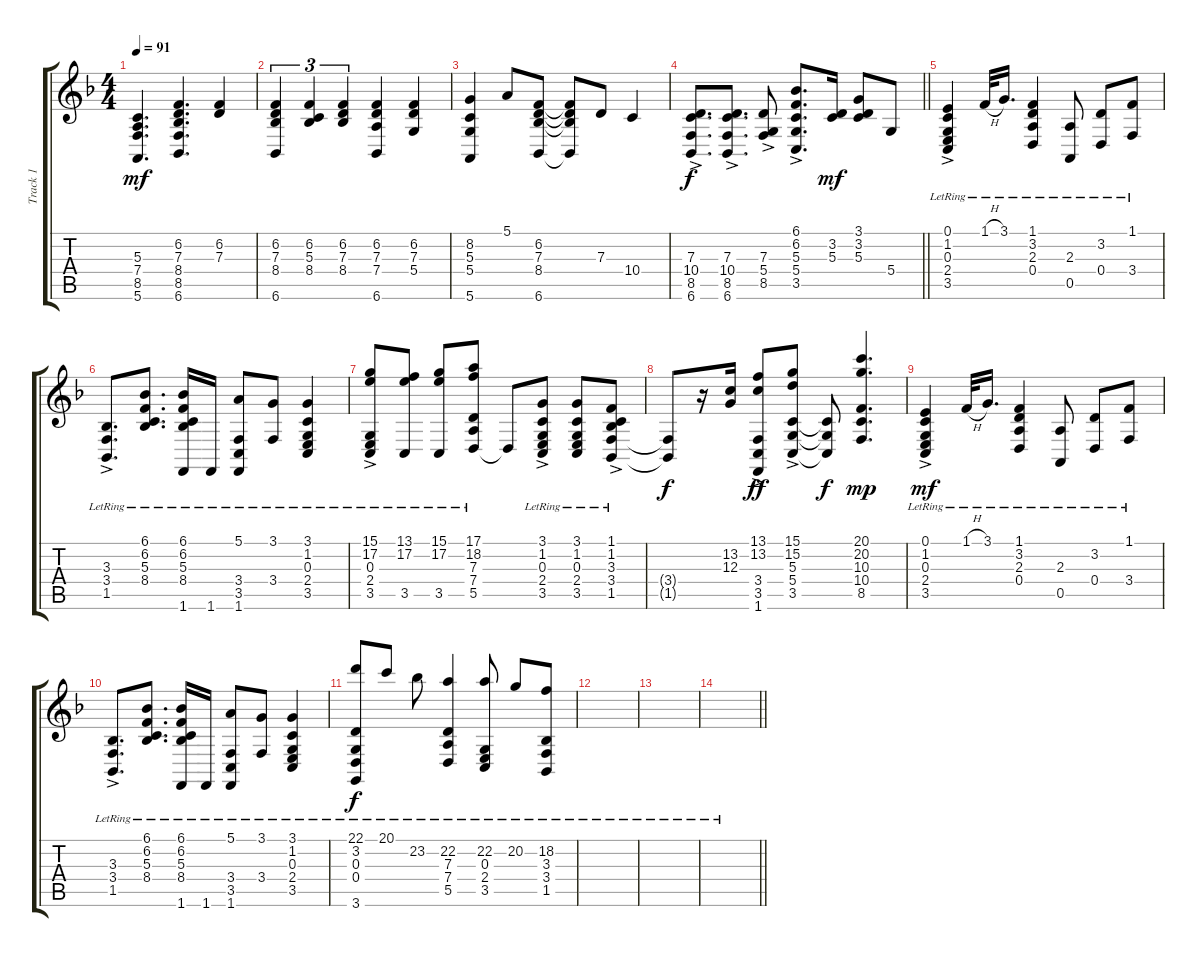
\track ("Track 1" "Track 1") {instrument brightacousticpiano}
\staff {score tabs}
\tuning (E4 B3 G3 D3 A2 E2) {hide}
\ts (4 4)
\tempo 91
\clef g2
\ks f
(5.3 7.4 8.5 5.6).4{d dy mf} (6.2 7.3 8.4 8.5 6.6).4{d} (6.2 7.3).4 |
(6.2 7.3 8.4 6.6).4{tu (3 2)} (6.2 5.3 8.4).4{tu (3 2)} (6.2 7.3 8.4).4{tu (3 2)} (6.2 7.3 7.4 6.6).4 (6.2 7.3 5.4).4 |
(8.2 5.3 5.4 5.6).4 5.1.8 (6.2 7.3 8.4 6.6).8 (6.2{t} 7.3{t} 8.4{t} 6.6{t}).8 7.3.8 10.4.4 |
\barLineRight lightlight
(7.3{ac} 10.4{ac} 8.5{ac} 6.6{ac}).8{d dy f} (7.3{ac} 10.4{ac} 8.5{ac} 6.6{ac}).8{d} (7.3{ac} 5.4{ac} 8.5{ac}).8 (6.1{ac} 6.2{ac} 5.3{ac} 5.4{ac} 3.5{ac}).8{d} (3.2 5.3).16{dy mf} (3.1 3.2 5.3).8 5.4.8 |
(0.1{lr} 1.2{lr} 0.3{ac lr} 2.4{ac lr} 3.5{ac lr}).4 1.1{h lr}.32 3.1{lr}.16{d} (1.1{lr} 3.2{lr} 2.3{lr} 0.4{lr}).4 (2.3{lr} 0.5{lr}).8 (3.2{lr} 0.4{lr}).8 (1.1{lr} 3.4{lr}).8 |
(3.3{ac lr} 3.4{ac lr} 1.5{ac lr}).8{d} (6.1{lr} 6.2{lr} 5.3{lr} 8.4{lr}).8{d} (6.1{lr} 6.2{lr} 5.3{lr} 8.4{lr} 1.6{lr}).16 1.6{lr}.16 (5.1{lr} 3.4{lr} 3.5{lr} 1.6{lr}).8 (3.1{lr} 3.4{lr}).8 (3.1{lr} 1.2{lr} 0.3{lr} 2.4{lr} 3.5{lr}).4 |
(15.1{lr} 17.2{lr} 0.3{ac lr} 2.4{ac lr} 3.5{ac lr}).8 (13.1{lr} 17.2{lr} 3.5{lr}).8 (15.1{lr} 17.2{lr} 3.5{lr}).8 (17.1{lr} 18.2{lr} 7.3{lr} 7.4{lr} 5.5{lr}).8 5.5{t}.8 (3.1 1.2{lr} 0.3{ac lr} 2.4{ac lr} 3.5{ac lr}).8 (3.1 1.2{lr} 0.3{lr} 2.4{lr} 3.5{lr}).8 (1.1 1.2{lr} 3.3{ac lr} 3.4{ac lr} 1.5{ac lr}).8 |
(3.4{t} 1.5{t}).8{dy f} r.16 (13.2 12.3).16 (13.1 13.2 3.4{ac} 3.5{ac} 1.6{ac}).8{dy ff} (15.1 15.2 5.3{ac} 5.4{ac} 3.5{ac}).8 (5.3{t} 5.4{t} 3.5{t}).8{dy f} (20.1 20.2 10.3 10.4 8.5).4{d dy mp} |
(0.1{lr} 1.2{lr} 0.3{ac lr} 2.4{ac lr} 3.5{ac lr}).4{dy mf} 1.1{h lr}.32 3.1{lr}.16{d} (1.1{lr} 3.2{lr} 2.3{lr} 0.4{lr}).4 (2.3{lr} 0.5{lr}).8 (3.2{lr} 0.4{lr}).8 (1.1{lr} 3.4{lr}).8 |
(3.3{ac lr} 3.4{ac lr} 1.5{ac lr}).8{d} (6.1{lr} 6.2{lr} 5.3{lr} 8.4{lr}).8{d} (6.1{lr} 6.2{lr} 5.3{lr} 8.4{lr} 1.6{lr}).16 1.6{lr}.16 (5.1{lr} 3.4{lr} 3.5{lr} 1.6{lr}).8 (3.1{lr} 3.4{lr}).8 (3.1{lr} 1.2{lr} 0.3{lr} 2.4{lr} 3.5{lr}).4 |
(22.1{lr} 3.2{lr} 0.3{lr} 0.4{lr} 3.6{lr}).8{dy f} 20.1{lr}.8 23.2{lr}.8 (22.2{lr} 7.3{lr} 7.4{lr} 5.5{lr}).4 (22.2{lr} 0.3{lr} 2.4{lr} 3.5{lr}).8 20.2{lr}.8 (18.2{lr} 3.3{lr} 3.4{lr} 1.5{lr}).8 |
|
|
\barLineRight lightlight
